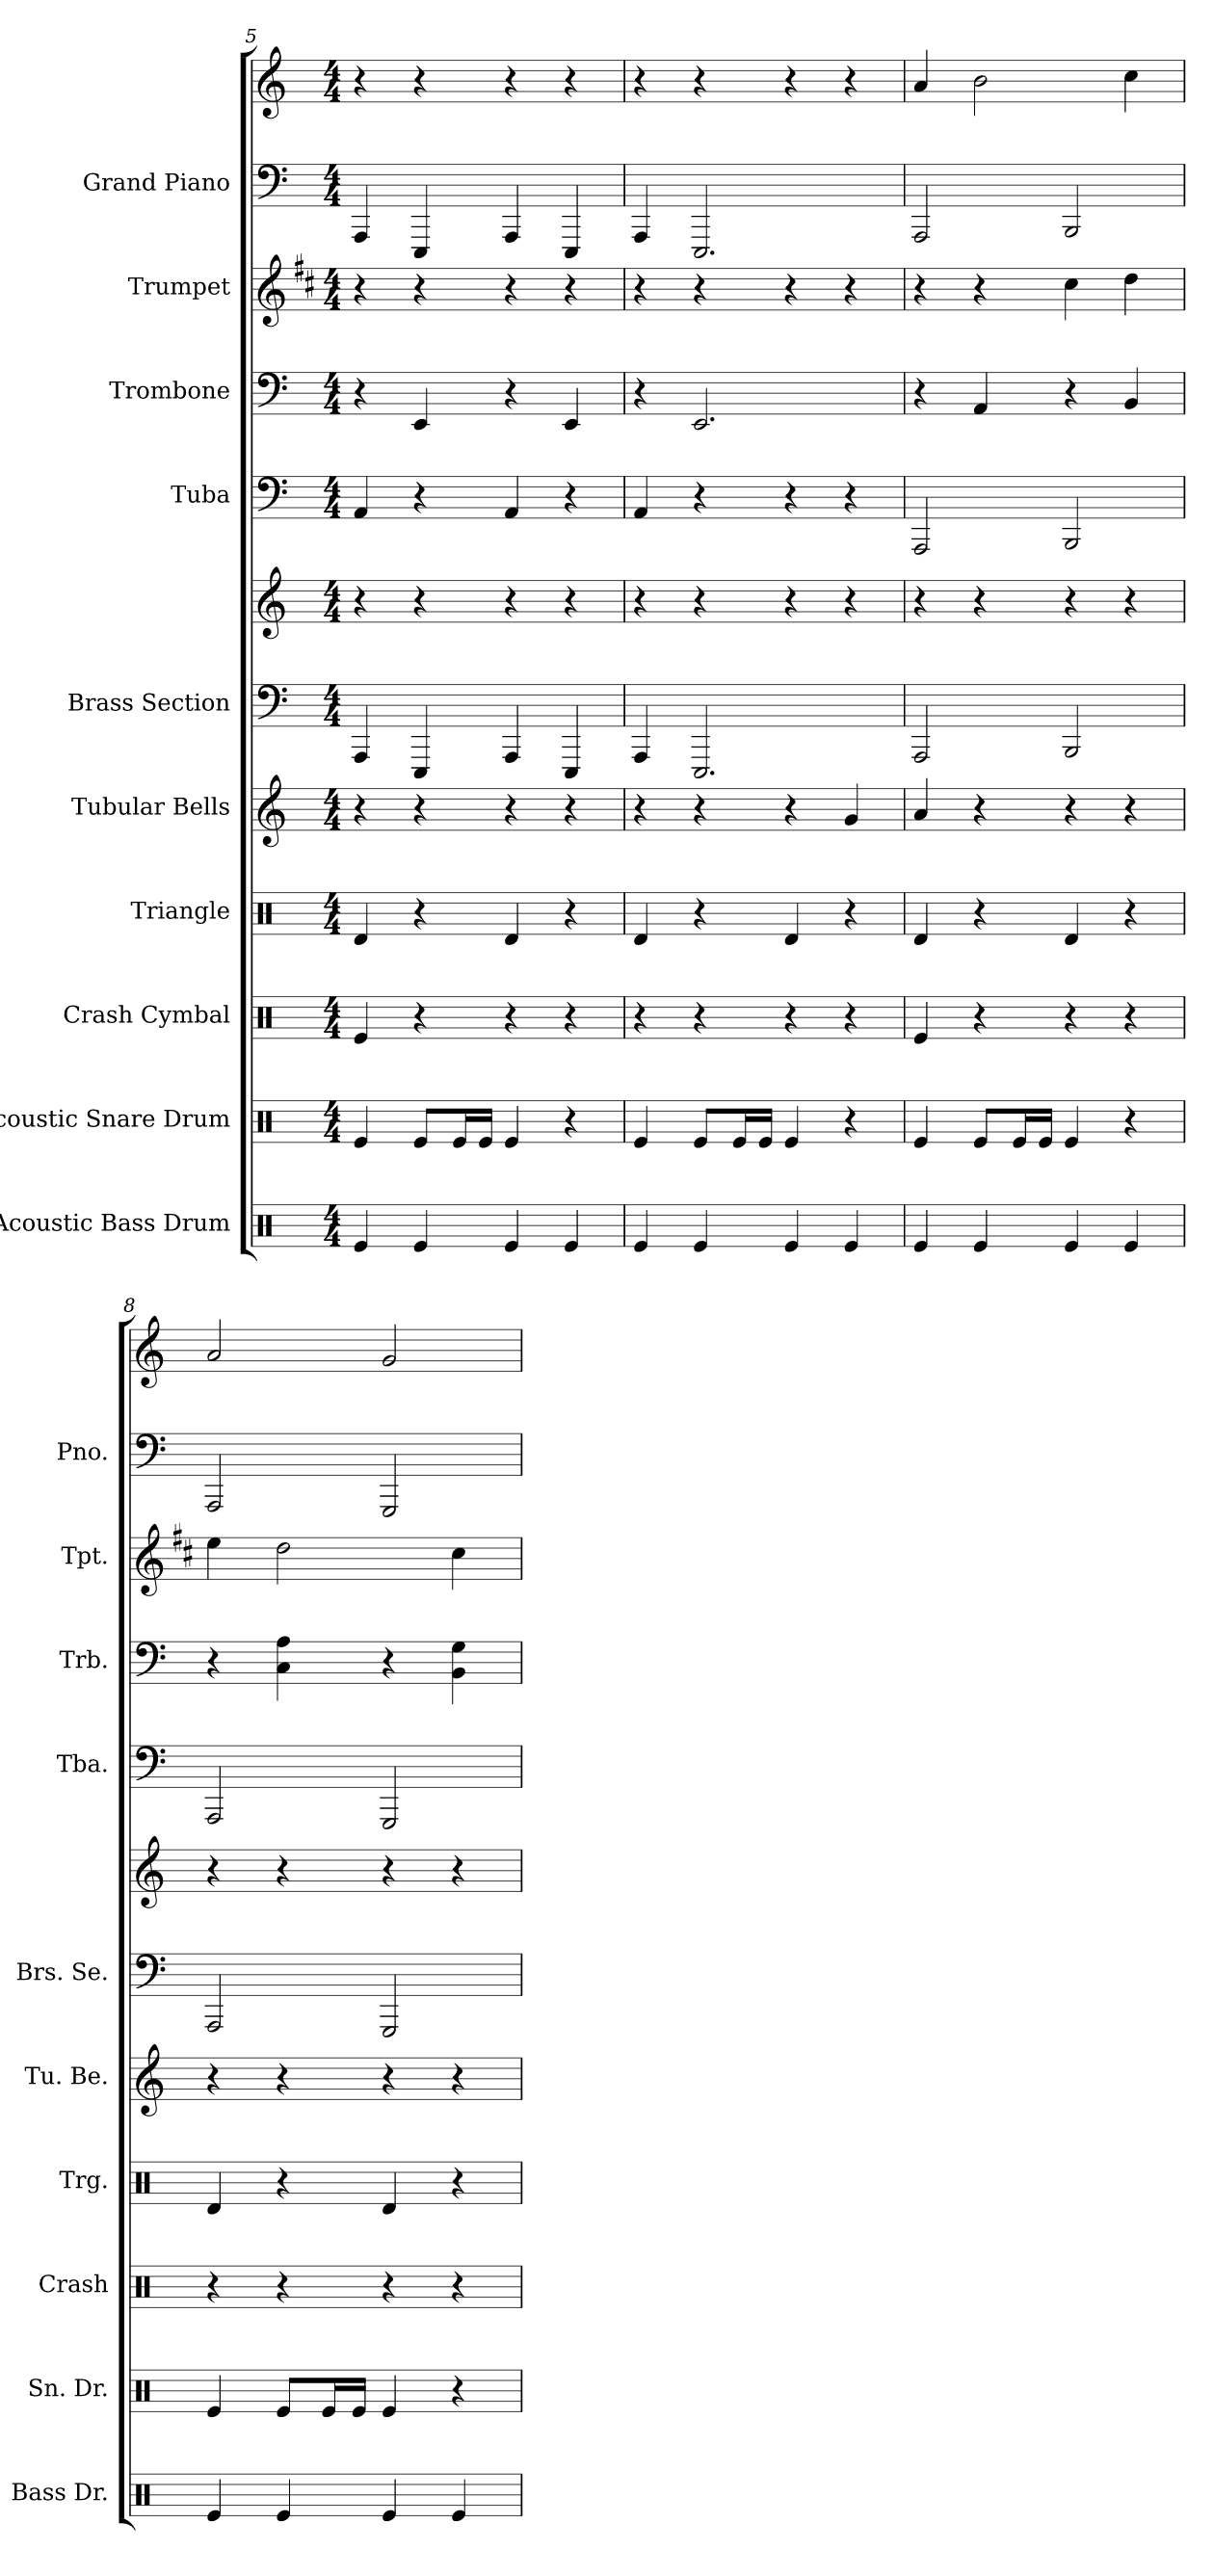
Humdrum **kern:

**kern	**kern	**kern	**kern	**kern	**kern	**kern	**kern	**kern	**kern	**kern	**kern
*part10	*part9	*part8	*part7	*part6	*part5	*part5	*part4	*part3	*part2	*part1	*part1
*staff12	*staff11	*staff10	*staff9	*staff8	*staff7	*staff6	*staff5	*staff4	*staff3	*staff2	*staff1
*I"Acoustic Bass Drum	*I"Acoustic Snare Drum	*I"Crash Cymbal	*I"Triangle	*I"Tubular Bells	*I"Brass Section	*	*I"Tuba	*I"Trombone	*I"Trumpet	*I"Grand Piano	*
*I'Bass Dr.	*I'Sn. Dr.	*I'Crash	*I'Trg.	*I'Tu. Be.	*I'Brs. Se.	*	*I'Tba.	*I'Trb.	*I'Tpt.	*I'Pno.	*
*clefX	*clefX	*clefX	*clefX	*clefG2	*clefF4	*clefG2	*clefF4	*clefF4	*clefG2	*clefF4	*clefG2
*	*	*	*	*	*	*	*	*	*ITrd1c2	*	*
*k[]	*k[]	*k[]	*k[]	*k[]	*k[]	*k[]	*k[]	*k[]	*k[]	*k[]	*k[]
*M4/4	*M4/4	*M4/4	*M4/4	*M4/4	*M4/4	*M4/4	*M4/4	*M4/4	*M4/4	*M4/4	*M4/4
=5	=5	=5	=5	=5	=5	=5	=5	=5	=5	=5	=5
4Re	4Re	4Re	4Rd	4r	4AAA	4r	4AA	4r	4r	4AAA	4r
4Re	8ReL	4r	4r	4r	4EEE	4r	4r	4EE	4r	4EEE	4r
.	16ReL	.	.	.	.	.	.	.	.	.	.
.	16ReJJ	.	.	.	.	.	.	.	.	.	.
4Re	4Re	4r	4Rd	4r	4AAA	4r	4AA	4r	4r	4AAA	4r
4Re	4r	4r	4r	4r	4EEE	4r	4r	4EE	4r	4EEE	4r
=6	=6	=6	=6	=6	=6	=6	=6	=6	=6	=6	=6
4Re	4Re	4r	4Rd	4r	4AAA	4r	4AA	4r	4r	4AAA	4r
4Re	8ReL	4r	4r	4r	2.EEE	4r	4r	2.EE	4r	2.EEE	4r
.	16ReL	.	.	.	.	.	.	.	.	.	.
.	16ReJJ	.	.	.	.	.	.	.	.	.	.
4Re	4Re	4r	4Rd	4r	.	4r	4r	.	4r	.	4r
4Re	4r	4r	4r	4g	.	4r	4r	.	4r	.	4r
=7	=7	=7	=7	=7	=7	=7	=7	=7	=7	=7	=7
4Re	4Re	4Re	4Rd	4a	2AAA	4r	2AAA	4r	4r	2AAA	4a
4Re	8ReL	4r	4r	4r	.	4r	.	4AA	4r	.	2b
.	16ReL	.	.	.	.	.	.	.	.	.	.
.	16ReJJ	.	.	.	.	.	.	.	.	.	.
4Re	4Re	4r	4Rd	4r	2BBB	4r	2BBB	4r	4b	2BBB	.
4Re	4r	4r	4r	4r	.	4r	.	4BB	4cc	.	4cc
=8	=8	=8	=8	=8	=8	=8	=8	=8	=8	=8	=8
4Re	4Re	4r	4Rd	4r	2AAA	4r	2AAA	4r	4dd	2AAA	2a
4Re	8ReL	4r	4r	4r	.	4r	.	4C 4A	2cc	.	.
.	16ReL	.	.	.	.	.	.	.	.	.	.
.	16ReJJ	.	.	.	.	.	.	.	.	.	.
4Re	4Re	4r	4Rd	4r	2GGG	4r	2GGG	4r	.	2GGG	2g
4Re	4r	4r	4r	4r	.	4r	.	4BB 4G	4b	.	.
=	=	=	=	=	=	=	=	=	=	=	=
*-	*-	*-	*-	*-	*-	*-	*-	*-	*-	*-	*-
